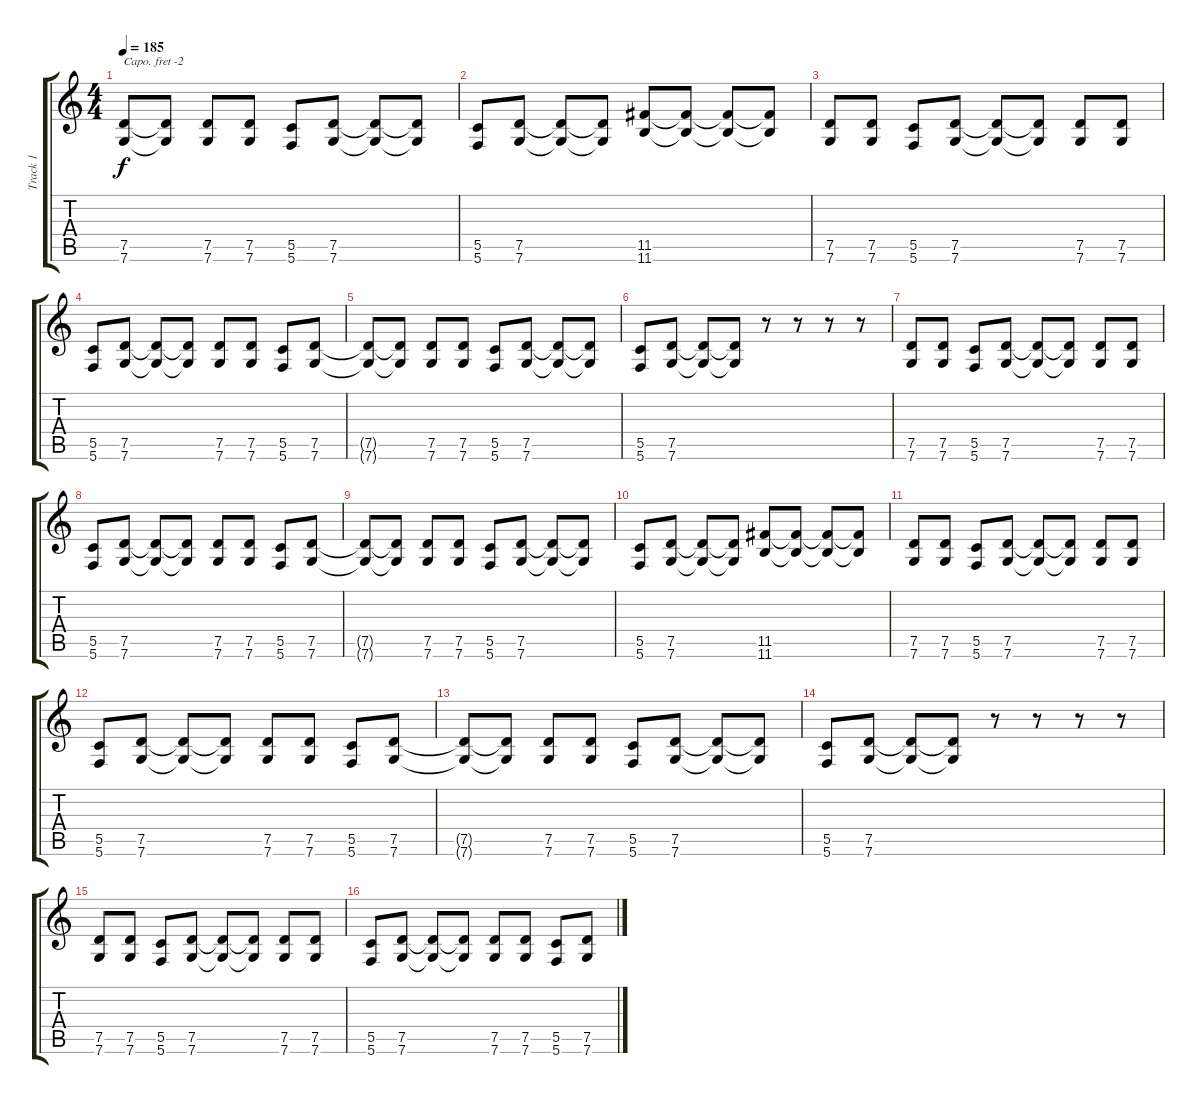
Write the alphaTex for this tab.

\track ("Track 1" "Track 1") {instrument distortionguitar}
\staff {score tabs}
\capo -2
\tuning (E4 B3 G3 D3 A2 D2) {hide}
\ts (4 4)
\tempo 185
\clef g2
\ks c
(7.5{t} 7.6{t}).8{dy f} (7.5{t} 7.6{t}).8 (7.5 7.6).8 (7.5 7.6).8 (5.5 5.6).8 (7.5 7.6).8 (7.5{t} 7.6{t}).8 (7.5{t} 7.6{t}).8 |
(5.5 5.6).8 (7.5 7.6).8 (7.5{t} 7.6{t}).8 (7.5{t} 7.6{t}).8 (11.5 11.6).8 (11.5{t} 11.6{t}).8 (11.5{t} 11.6{t}).8 (11.5{t} 11.6{t}).8 |
(7.5 7.6).8 (7.5 7.6).8 (5.5 5.6).8 (7.5 7.6).8 (7.5{t} 7.6{t}).8 (7.5{t} 7.6{t}).8 (7.5 7.6).8 (7.5 7.6).8 |
(5.5 5.6).8 (7.5 7.6).8 (7.5{t} 7.6{t}).8 (7.5{t} 7.6{t}).8 (7.5 7.6).8 (7.5 7.6).8 (5.5 5.6).8 (7.5 7.6).8 |
(7.5{t} 7.6{t}).8 (7.5{t} 7.6{t}).8 (7.5 7.6).8 (7.5 7.6).8 (5.5 5.6).8 (7.5 7.6).8 (7.5{t} 7.6{t}).8 (7.5{t} 7.6{t}).8 |
(5.5 5.6).8 (7.5 7.6).8 (7.5{t} 7.6{t}).8 (7.5{t} 7.6{t}).8 r.8 r.8 r.8 r.8 |
(7.5 7.6).8 (7.5 7.6).8 (5.5 5.6).8 (7.5 7.6).8 (7.5{t} 7.6{t}).8 (7.5{t} 7.6{t}).8 (7.5 7.6).8 (7.5 7.6).8 |
(5.5 5.6).8 (7.5 7.6).8 (7.5{t} 7.6{t}).8 (7.5{t} 7.6{t}).8 (7.5 7.6).8 (7.5 7.6).8 (5.5 5.6).8 (7.5 7.6).8 |
(7.5{t} 7.6{t}).8 (7.5{t} 7.6{t}).8 (7.5 7.6).8 (7.5 7.6).8 (5.5 5.6).8 (7.5 7.6).8 (7.5{t} 7.6{t}).8 (7.5{t} 7.6{t}).8 |
(5.5 5.6).8 (7.5 7.6).8 (7.5{t} 7.6{t}).8 (7.5{t} 7.6{t}).8 (11.5 11.6).8 (11.5{t} 11.6{t}).8 (11.5{t} 11.6{t}).8 (11.5{t} 11.6{t}).8 |
(7.5 7.6).8 (7.5 7.6).8 (5.5 5.6).8 (7.5 7.6).8 (7.5{t} 7.6{t}).8 (7.5{t} 7.6{t}).8 (7.5 7.6).8 (7.5 7.6).8 |
(5.5 5.6).8 (7.5 7.6).8 (7.5{t} 7.6{t}).8 (7.5{t} 7.6{t}).8 (7.5 7.6).8 (7.5 7.6).8 (5.5 5.6).8 (7.5 7.6).8 |
(7.5{t} 7.6{t}).8 (7.5{t} 7.6{t}).8 (7.5 7.6).8 (7.5 7.6).8 (5.5 5.6).8 (7.5 7.6).8 (7.5{t} 7.6{t}).8 (7.5{t} 7.6{t}).8 |
(5.5 5.6).8 (7.5 7.6).8 (7.5{t} 7.6{t}).8 (7.5{t} 7.6{t}).8 r.8 r.8 r.8 r.8 |
(7.5 7.6).8 (7.5 7.6).8 (5.5 5.6).8 (7.5 7.6).8 (7.5{t} 7.6{t}).8 (7.5{t} 7.6{t}).8 (7.5 7.6).8 (7.5 7.6).8 |
(5.5 5.6).8 (7.5 7.6).8 (7.5{t} 7.6{t}).8 (7.5{t} 7.6{t}).8 (7.5 7.6).8 (7.5 7.6).8 (5.5 5.6).8 (7.5 7.6).8
